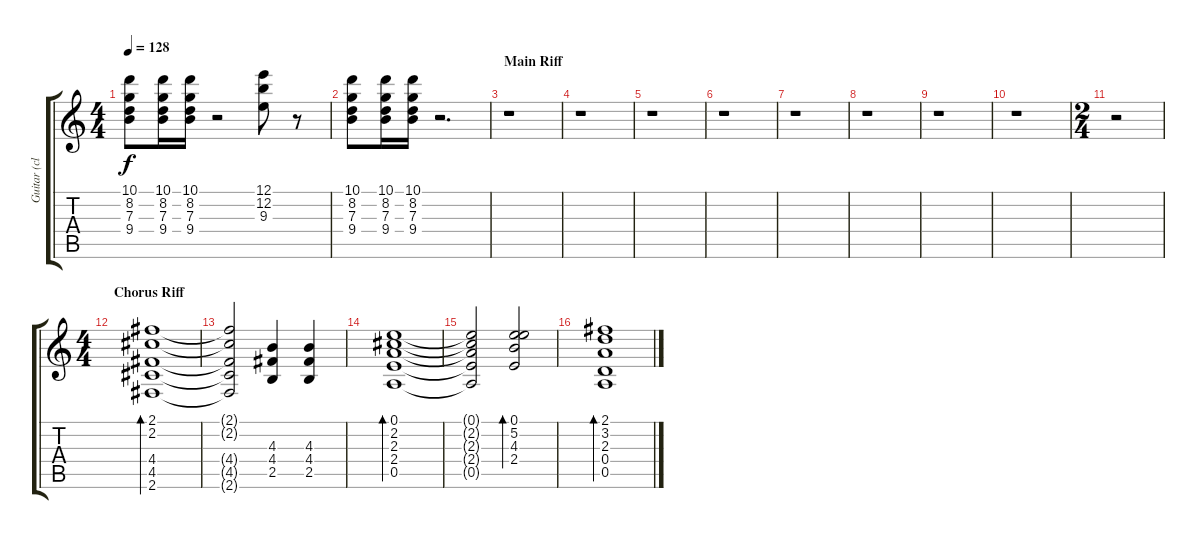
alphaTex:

\track ("Guitar (clean)" "Guitar (cl") {instrument electricguitarclean}
\staff {score tabs}
\tuning (E4 B3 G3 D3 A2 E2) {hide}
\ts (4 4)
\tempo 128
\clef g2
\ks c
(10.1 8.2 7.3 9.4).8{dy f} (10.1 8.2 7.3 9.4).16 (10.1 8.2 7.3 9.4).16 r.2 (12.1 12.2 9.3).8 r.8 |
(10.1 8.2 7.3 9.4).8 (10.1 8.2 7.3 9.4).16 (10.1 8.2 7.3 9.4).16 r.2{d} |
\section ("" "Main Riff")
r.1 |
r.1 |
r.1 |
r.1 |
r.1 |
r.1 |
r.1 |
r.1 |
\ts (2 4)
r.2 |
\ts (4 4)
\section ("" "Chorus Riff")
(2.1 2.2 4.4 4.5 2.6).1{bd 120} |
(2.1{t} 2.2{t} 4.4{t} 4.5{t} 2.6{t}).2 (4.3 4.4 2.5).4 (4.3 4.4 2.5).4 |
(0.1 2.2 2.3 2.4 0.5).1{bd 120} |
(0.1{t} 2.2{t} 2.3{t} 2.4{t} 0.5{t}).2 (0.1 5.2 4.3 2.4).2{bd 120} |
(2.1 3.2 2.3 0.4 0.5).1{bd 120}
